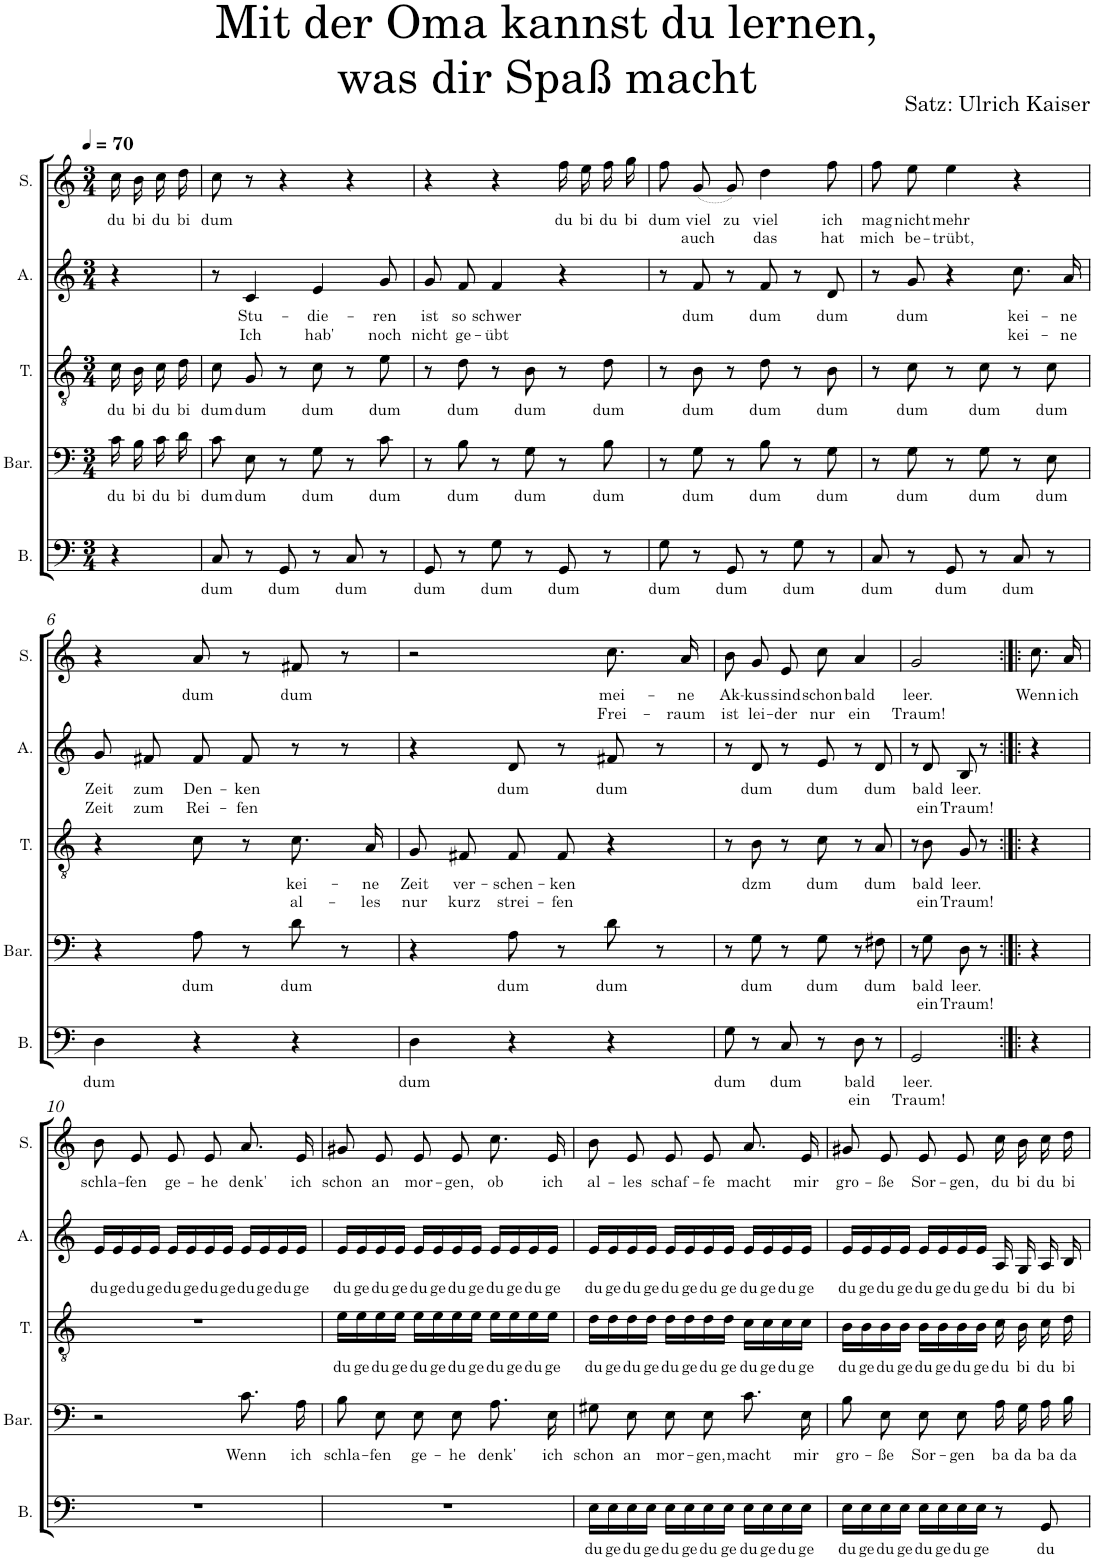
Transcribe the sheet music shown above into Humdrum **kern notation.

**kern	**text	**text	**kern	**text	**text	**kern	**text	**text	**kern	**text	**text	**kern	**text	**text
*part5	*part5	*part5	*part4	*part4	*part4	*part3	*part3	*part3	*part2	*part2	*part2	*part1	*part1	*part1
*staff5	*staff5	*staff5	*staff4	*staff4	*staff4	*staff3	*staff3	*staff3	*staff2	*staff2	*staff2	*staff1	*staff1	*staff1
*I"B.	*	*	*I"Bar.	*	*	*I"T.	*	*	*I"A.	*	*	*I"S.	*	*
*I'B.	*	*	*I'Bar.	*	*	*I'T.	*	*	*I'A.	*	*	*I'S.	*	*
*clefF4	*	*	*clefF4	*	*	*clefGv2	*	*	*clefG2	*	*	*clefG2	*	*
*k[]	*	*	*k[]	*	*	*k[]	*	*	*k[]	*	*	*k[]	*	*
*M3/4	*	*	*M3/4	*	*	*M3/4	*	*	*M3/4	*	*	*M3/4	*	*
*MM70	*	*	*MM70	*	*	*MM70	*	*	*MM70	*	*	*MM70	*	*
=1	=1	=1	=1	=1	=1	=1	=1	=1	=1	=1	=1	=1	=1	=1
!	!	!	!	!LO:LY:b	!	!	!LO:LY:b	!	!	!	!	!	!LO:LY:b	!
4r	.	.	16c\LL	du	.	16c\	du	.	4r	.	.	16cc\LL	du	.
!	!	!	!	!LO:LY:b	!	!	!LO:LY:b	!	!	!	!	!	!LO:LY:b	!
.	.	.	16B\J	bi	.	16B\	bi	.	.	.	.	16b\J	bi	.
!	!	!	!	!LO:LY:b	!	!	!LO:LY:b	!	!	!	!	!	!LO:LY:b	!
.	.	.	16c\L	du	.	16c\	du	.	.	.	.	16cc\L	du	.
!	!	!	!	!LO:LY:b	!	!	!LO:LY:b	!	!	!	!	!	!LO:LY:b	!
.	.	.	16d\JJ	bi	.	16d\	bi	.	.	.	.	16dd\JJ	bi	.
=2	=2	=2	=2	=2	=2	=2	=2	=2	=2	=2	=2	=2	=2	=2
!	!LO:LY:b	!	!	!LO:LY:b	!	!	!LO:LY:b	!	!	!	!	!	!LO:LY:b	!
8C/	dum	.	8c\L	dum	.	8c\	dum	.	8r	.	.	8cc\	dum	.
!	!	!	!	!LO:LY:b	!	!	!LO:LY:b	!	!	!LO:LY:b	!LO:LY:b	!	!	!
8r	.	.	8E\J	dum	.	8G/	dum	.	4c/	Stu-	Ich	8r	.	.
!	!LO:LY:b	!	!	!	!	!	!	!	!	!	!	!	!	!
8GG/	dum	.	8r	.	.	8r	.	.	.	.	.	4r	.	.
!	!	!	!	!LO:LY:b	!	!	!LO:LY:b	!	!	!LO:LY:b	!LO:LY:b	!	!	!
8r	.	.	8G\	dum	.	8c\	dum	.	4e/	-die-	hab'	.	.	.
!	!LO:LY:b	!	!	!	!	!	!	!	!	!	!	!	!	!
8C/	dum	.	8r	.	.	8r	.	.	.	.	.	4r	.	.
!	!	!	!	!LO:LY:b	!	!	!LO:LY:b	!	!	!LO:LY:b	!LO:LY:b	!	!	!
8r	.	.	8c\	dum	.	8e\	dum	.	8g/	-ren	noch	.	.	.
=3	=3	=3	=3	=3	=3	=3	=3	=3	=3	=3	=3	=3	=3	=3
!	!LO:LY:b	!	!	!	!	!	!	!	!	!LO:LY:b	!LO:LY:b	!	!	!
8GG/	dum	.	8r	.	.	8r	.	.	8g/	ist	nicht	4r	.	.
!	!	!	!	!LO:LY:b	!	!	!LO:LY:b	!	!	!LO:LY:b	!LO:LY:b	!	!	!
8r	.	.	8B\	dum	.	8d\	dum	.	8f/	so	ge-	.	.	.
!	!LO:LY:b	!	!	!	!	!	!	!	!	!LO:LY:b	!LO:LY:b	!	!	!
8G\	dum	.	8r	.	.	8r	.	.	4f/	schwer	-übt	4r	.	.
!	!	!	!	!LO:LY:b	!	!	!LO:LY:b	!	!	!	!	!	!	!
8r	.	.	8G\	dum	.	8B\	dum	.	.	.	.	.	.	.
!	!LO:LY:b	!	!	!	!	!	!	!	!	!	!	!	!LO:LY:b	!
8GG/	dum	.	8r	.	.	8r	.	.	4r	.	.	16ff\LL	du	.
!	!	!	!	!	!	!	!	!	!	!	!	!	!LO:LY:b	!
.	.	.	.	.	.	.	.	.	.	.	.	16ee\J	bi	.
!	!	!	!	!LO:LY:b	!	!	!LO:LY:b	!	!	!	!	!	!LO:LY:b	!
8r	.	.	8B\	dum	.	8d\	dum	.	.	.	.	16ff\L	du	.
!	!	!	!	!	!	!	!	!	!	!	!	!	!LO:LY:b	!
.	.	.	.	.	.	.	.	.	.	.	.	16gg\JJ	bi	.
=4	=4	=4	=4	=4	=4	=4	=4	=4	=4	=4	=4	=4	=4	=4
!	!LO:LY:b	!	!	!	!	!	!	!	!	!	!	!	!LO:LY:b	!
8G\	dum	.	8r	.	.	8r	.	.	8r	.	.	8ff\L	dum	.
!	!	!	!	!LO:LY:b	!	!	!LO:LY:b	!	!	!LO:LY:b	!	!	!LO:LY:b	!LO:LY:b
8r	.	.	8G\	dum	.	8B\	dum	.	8f/	dum	.	(8g\J	viel	auch
!	!LO:LY:b	!	!	!	!	!	!	!	!	!	!	!	!LO:LY:b	!
8GG/	dum	.	8r	.	.	8r	.	.	8r	.	.	8g/)	zu	.
!	!	!	!	!LO:LY:b	!	!	!LO:LY:b	!	!	!LO:LY:b	!	!	!LO:LY:b	!LO:LY:b
8r	.	.	8B\	dum	.	8d\	dum	.	8f/	dum	.	4dd\	viel	das
!	!LO:LY:b	!	!	!	!	!	!	!	!	!	!	!	!	!
8G\	dum	.	8r	.	.	8r	.	.	8r	.	.	.	.	.
!	!	!	!	!LO:LY:b	!	!	!LO:LY:b	!	!	!LO:LY:b	!	!	!LO:LY:b	!LO:LY:b
8r	.	.	8G\	dum	.	8B\	dum	.	8d/	dum	.	8ff\	ich	hat
=5	=5	=5	=5	=5	=5	=5	=5	=5	=5	=5	=5	=5	=5	=5
!	!LO:LY:b	!	!	!	!	!	!	!	!	!	!	!	!LO:LY:b	!LO:LY:b
8C/	dum	.	8r	.	.	8r	.	.	8r	.	.	8ff\L	mag	mich
!	!	!	!	!LO:LY:b	!	!	!LO:LY:b	!	!	!LO:LY:b	!	!	!LO:LY:b	!LO:LY:b
8r	.	.	8G\	dum	.	8c\	dum	.	8g/	dum	.	8ee\J	nicht	be-
!	!LO:LY:b	!	!	!	!	!	!	!	!	!	!	!	!LO:LY:b	!LO:LY:b
8GG/	dum	.	8r	.	.	8r	.	.	4r	.	.	4ee\	mehr	-trübt,
!	!	!	!	!LO:LY:b	!	!	!LO:LY:b	!	!	!	!	!	!	!
8r	.	.	8G\	dum	.	8c\	dum	.	.	.	.	.	.	.
!	!LO:LY:b	!	!	!	!	!	!	!	!	!LO:LY:b	!LO:LY:b	!	!	!
8C/	dum	.	8r	.	.	8r	.	.	8.cc\	kei-	kei-	4r	.	.
!	!	!	!	!LO:LY:b	!	!	!LO:LY:b	!	!	!	!	!	!	!
8r	.	.	8E\	dum	.	8c\	dum	.	.	.	.	.	.	.
!	!	!	!	!	!	!	!	!	!	!LO:LY:b	!LO:LY:b	!	!	!
.	.	.	.	.	.	.	.	.	16a/	-ne	-ne	.	.	.
!!LO:LB:g=z
=6	=6	=6	=6	=6	=6	=6	=6	=6	=6	=6	=6	=6	=6	=6
!	!LO:LY:b	!	!	!	!	!	!	!	!	!LO:LY:b	!LO:LY:b	!	!	!
4D\	dum	.	4r	.	.	4r	.	.	8g/	Zeit	Zeit	4r	.	.
!	!	!	!	!	!	!	!	!	!	!LO:LY:b	!LO:LY:b	!	!	!
.	.	.	.	.	.	.	.	.	8f#X/	zum	zum	.	.	.
!	!	!	!	!LO:LY:b	!	!	!	!	!	!LO:LY:b	!LO:LY:b	!	!LO:LY:b	!
4r	.	.	8A\	dum	.	8c\	.	.	8f#/	Den-	Rei-	8a/	dum	.
!	!	!	!	!	!	!	!	!	!	!LO:LY:b	!LO:LY:b	!	!	!
.	.	.	8r	.	.	8r	.	.	8f#/	-ken	-fen	8r	.	.
!	!	!	!	!LO:LY:b	!	!	!LO:LY:b	!LO:LY:b	!	!	!	!	!LO:LY:b	!
4r	.	.	8d\	dum	.	8.c\	kei-	al-	8r	.	.	8f#X/	dum	.
.	.	.	8r	.	.	.	.	.	8r	.	.	8r	.	.
!	!	!	!	!	!	!	!LO:LY:b	!LO:LY:b	!	!	!	!	!	!
.	.	.	.	.	.	16A/	-ne	-les	.	.	.	.	.	.
=7	=7	=7	=7	=7	=7	=7	=7	=7	=7	=7	=7	=7	=7	=7
!	!LO:LY:b	!	!	!	!	!	!LO:LY:b	!LO:LY:b	!	!	!	!	!	!
4D\	dum	.	4r	.	.	8G/	Zeit	nur	4r	.	.	2r	.	.
!	!	!	!	!	!	!	!LO:LY:b	!LO:LY:b	!	!	!	!	!	!
.	.	.	.	.	.	8F#X/	ver-	kurz	.	.	.	.	.	.
!	!	!	!	!LO:LY:b	!	!	!LO:LY:b	!LO:LY:b	!	!LO:LY:b	!	!	!	!
4r	.	.	8A\	dum	.	8F#/	-schen-	strei-	8d/	dum	.	.	.	.
!	!	!	!	!	!	!	!LO:LY:b	!LO:LY:b	!	!	!	!	!	!
.	.	.	8r	.	.	8F#/	-ken	-fen	8r	.	.	.	.	.
!	!	!	!	!LO:LY:b	!	!	!	!	!	!LO:LY:b	!	!	!LO:LY:b	!LO:LY:b
4r	.	.	8d\	dum	.	4r	.	.	8f#X/	dum	.	8.cc\L	mei-	Frei-
.	.	.	8r	.	.	.	.	.	8r	.	.	.	.	.
!	!	!	!	!	!	!	!	!	!	!	!	!	!LO:LY:b	!LO:LY:b
.	.	.	.	.	.	.	.	.	.	.	.	16a\Jk	-ne	-raum
=8	=8	=8	=8	=8	=8	=8	=8	=8	=8	=8	=8	=8	=8	=8
!	!LO:LY:b	!	!	!	!	!	!	!	!	!	!	!	!LO:LY:b	!LO:LY:b
8G\	dum	.	8r	.	.	8r	.	.	8r	.	.	8b/L	Ak-	ist
!	!	!	!	!LO:LY:b	!	!	!LO:LY:b	!	!	!LO:LY:b	!	!	!LO:LY:b	!LO:LY:b
8r	.	.	8G\	dum	.	8B\	dzm	.	8d/	dum	.	8g/J	-kus	lei-
!	!LO:LY:b	!	!	!	!	!	!	!	!	!	!	!	!LO:LY:b	!LO:LY:b
8C/	dum	.	8r	.	.	8r	.	.	8r	.	.	8e/L	sind	-der
!	!	!	!	!LO:LY:b	!	!	!LO:LY:b	!	!	!LO:LY:b	!	!	!LO:LY:b	!LO:LY:b
8r	.	.	8G\	dum	.	8c\	dum	.	8e/	dum	.	8cc/J	schon	nur
!	!LO:LY:b	!LO:LY:b	!	!	!	!	!	!	!	!	!	!	!LO:LY:b	!LO:LY:b
8D\	bald	ein	8r	.	.	8r	.	.	8r	.	.	4a/	bald	ein
!	!	!	!	!LO:LY:b	!	!	!LO:LY:b	!	!	!LO:LY:b	!	!	!	!
8r	.	.	8F#X\	dum	.	8A/	dum	.	8d/	dum	.	.	.	.
=9	=9	=9	=9	=9	=9	=9	=9	=9	=9	=9	=9	=9	=9	=9
!	!LO:LY:b	!LO:LY:b	!	!	!	!	!	!	!	!	!	!	!LO:LY:b	!LO:LY:b
2GG/	leer.	Traum!	8r	.	.	8r	.	.	8r	.	.	2g/	leer.	Traum!
!	!	!	!	!LO:LY:b	!LO:LY:b	!	!LO:LY:b	!LO:LY:b	!	!LO:LY:b	!LO:LY:b	!	!	!
.	.	.	8G\	bald	ein	8B\	bald	ein	8d/	bald	ein	.	.	.
!	!	!	!	!LO:LY:b	!LO:LY:b	!	!LO:LY:b	!LO:LY:b	!	!LO:LY:b	!LO:LY:b	!	!	!
.	.	.	8D\	leer.	Traum!	8G/	leer.	Traum!	8B/	leer.	Traum!	.	.	.
.	.	.	8r	.	.	8r	.	.	8r	.	.	.	.	.
=9X1:|!|:	=9X1:|!|:	=9X1:|!|:	=9X1:|!|:	=9X1:|!|:	=9X1:|!|:	=9X1:|!|:	=9X1:|!|:	=9X1:|!|:	=9X1:|!|:	=9X1:|!|:	=9X1:|!|:	=9X1:|!|:	=9X1:|!|:	=9X1:|!|:
!	!	!	!	!	!	!	!	!	!	!	!	!	!LO:LY:b	!
4r	.	.	4r	.	.	4r	.	.	4r	.	.	8.cc\L	Wenn	.
!	!	!	!	!	!	!	!	!	!	!	!	!	!LO:LY:b	!
.	.	.	.	.	.	.	.	.	.	.	.	16a\Jk	ich	.
!!LO:LB:g=z
=10	=10	=10	=10	=10	=10	=10	=10	=10	=10	=10	=10	=10	=10	=10
!	!	!	!	!	!	!	!	!	!	!LO:LY:b	!	!	!LO:LY:b	!
2.r	.	.	2r	.	.	2.r	.	.	16e/LL	du	.	8b/L	schla-	.
!	!	!	!	!	!	!	!	!	!	!LO:LY:b	!	!	!	!
.	.	.	.	.	.	.	.	.	16e/	ge	.	.	.	.
!	!	!	!	!	!	!	!	!	!	!LO:LY:b	!	!	!LO:LY:b	!
.	.	.	.	.	.	.	.	.	16e/	du	.	8e/J	-fen	.
!	!	!	!	!	!	!	!	!	!	!LO:LY:b	!	!	!	!
.	.	.	.	.	.	.	.	.	16e/JJ	ge	.	.	.	.
!	!	!	!	!	!	!	!	!	!	!LO:LY:b	!	!	!LO:LY:b	!
.	.	.	.	.	.	.	.	.	16e/LL	du	.	8e/L	ge-	.
!	!	!	!	!	!	!	!	!	!	!LO:LY:b	!	!	!	!
.	.	.	.	.	.	.	.	.	16e/	ge	.	.	.	.
!	!	!	!	!	!	!	!	!	!	!LO:LY:b	!	!	!LO:LY:b	!
.	.	.	.	.	.	.	.	.	16e/	du	.	8e/J	-he	.
!	!	!	!	!	!	!	!	!	!	!LO:LY:b	!	!	!	!
.	.	.	.	.	.	.	.	.	16e/JJ	ge	.	.	.	.
!	!	!	!	!LO:LY:b	!	!	!	!	!	!LO:LY:b	!	!	!LO:LY:b	!
.	.	.	8.c\L	Wenn	.	.	.	.	16e/LL	du	.	8.a/L	denk'	.
!	!	!	!	!	!	!	!	!	!	!LO:LY:b	!	!	!	!
.	.	.	.	.	.	.	.	.	16e/	ge	.	.	.	.
!	!	!	!	!	!	!	!	!	!	!LO:LY:b	!	!	!	!
.	.	.	.	.	.	.	.	.	16e/	du	.	.	.	.
!	!	!	!	!LO:LY:b	!	!	!	!	!	!LO:LY:b	!	!	!LO:LY:b	!
.	.	.	16A\Jk	ich	.	.	.	.	16e/JJ	ge	.	16e/Jk	ich	.
=11	=11	=11	=11	=11	=11	=11	=11	=11	=11	=11	=11	=11	=11	=11
!	!	!	!	!LO:LY:b	!	!	!LO:LY:b	!	!	!LO:LY:b	!	!	!LO:LY:b	!
2.r	.	.	8B\L	schla-	.	16e\LL	du	.	16e/LL	du	.	8g#X/L	schon	.
!	!	!	!	!	!	!	!LO:LY:b	!	!	!LO:LY:b	!	!	!	!
.	.	.	.	.	.	16e\	ge	.	16e/	ge	.	.	.	.
!	!	!	!	!LO:LY:b	!	!	!LO:LY:b	!	!	!LO:LY:b	!	!	!LO:LY:b	!
.	.	.	8E\J	-fen	.	16e\	du	.	16e/	du	.	8e/J	an	.
!	!	!	!	!	!	!	!LO:LY:b	!	!	!LO:LY:b	!	!	!	!
.	.	.	.	.	.	16e\JJ	ge	.	16e/JJ	ge	.	.	.	.
!	!	!	!	!LO:LY:b	!	!	!LO:LY:b	!	!	!LO:LY:b	!	!	!LO:LY:b	!
.	.	.	8E\L	ge-	.	16e\LL	du	.	16e/LL	du	.	8e/L	mor-	.
!	!	!	!	!	!	!	!LO:LY:b	!	!	!LO:LY:b	!	!	!	!
.	.	.	.	.	.	16e\	ge	.	16e/	ge	.	.	.	.
!	!	!	!	!LO:LY:b	!	!	!LO:LY:b	!	!	!LO:LY:b	!	!	!LO:LY:b	!
.	.	.	8E\J	-he	.	16e\	du	.	16e/	du	.	8e/J	-gen,	.
!	!	!	!	!	!	!	!LO:LY:b	!	!	!LO:LY:b	!	!	!	!
.	.	.	.	.	.	16e\JJ	ge	.	16e/JJ	ge	.	.	.	.
!	!	!	!	!LO:LY:b	!	!	!LO:LY:b	!	!	!LO:LY:b	!	!	!LO:LY:b	!
.	.	.	8.A\L	denk'	.	16e\LL	du	.	16e/LL	du	.	8.cc/L	ob	.
!	!	!	!	!	!	!	!LO:LY:b	!	!	!LO:LY:b	!	!	!	!
.	.	.	.	.	.	16e\	ge	.	16e/	ge	.	.	.	.
!	!	!	!	!	!	!	!LO:LY:b	!	!	!LO:LY:b	!	!	!	!
.	.	.	.	.	.	16e\	du	.	16e/	du	.	.	.	.
!	!	!	!	!LO:LY:b	!	!	!LO:LY:b	!	!	!LO:LY:b	!	!	!LO:LY:b	!
.	.	.	16E\Jk	ich	.	16e\JJ	ge	.	16e/JJ	ge	.	16e/Jk	ich	.
=12	=12	=12	=12	=12	=12	=12	=12	=12	=12	=12	=12	=12	=12	=12
!	!LO:LY:b	!	!	!LO:LY:b	!	!	!LO:LY:b	!	!	!LO:LY:b	!	!	!LO:LY:b	!
16E\LL	du	.	8G#X\L	schon	.	16d\LL	du	.	16e/LL	du	.	8b/L	al-	.
!	!LO:LY:b	!	!	!	!	!	!LO:LY:b	!	!	!LO:LY:b	!	!	!	!
16E\	ge	.	.	.	.	16d\	ge	.	16e/	ge	.	.	.	.
!	!LO:LY:b	!	!	!LO:LY:b	!	!	!LO:LY:b	!	!	!LO:LY:b	!	!	!LO:LY:b	!
16E\	du	.	8E\J	an	.	16d\	du	.	16e/	du	.	8e/J	-les	.
!	!LO:LY:b	!	!	!	!	!	!LO:LY:b	!	!	!LO:LY:b	!	!	!	!
16E\JJ	ge	.	.	.	.	16d\JJ	ge	.	16e/JJ	ge	.	.	.	.
!	!LO:LY:b	!	!	!LO:LY:b	!	!	!LO:LY:b	!	!	!LO:LY:b	!	!	!LO:LY:b	!
16E\LL	du	.	8E\L	mor-	.	16d\LL	du	.	16e/LL	du	.	8e/L	schaf-	.
!	!LO:LY:b	!	!	!	!	!	!LO:LY:b	!	!	!LO:LY:b	!	!	!	!
16E\	ge	.	.	.	.	16d\	ge	.	16e/	ge	.	.	.	.
!	!LO:LY:b	!	!	!LO:LY:b	!	!	!LO:LY:b	!	!	!LO:LY:b	!	!	!LO:LY:b	!
16E\	du	.	8E\J	-gen,	.	16d\	du	.	16e/	du	.	8e/J	-fe	.
!	!LO:LY:b	!	!	!	!	!	!LO:LY:b	!	!	!LO:LY:b	!	!	!	!
16E\JJ	ge	.	.	.	.	16d\JJ	ge	.	16e/JJ	ge	.	.	.	.
!	!LO:LY:b	!	!	!LO:LY:b	!	!	!LO:LY:b	!	!	!LO:LY:b	!	!	!LO:LY:b	!
16E\LL	du	.	8.c\L	macht	.	16c\LL	du	.	16e/LL	du	.	8.a/L	macht	.
!	!LO:LY:b	!	!	!	!	!	!LO:LY:b	!	!	!LO:LY:b	!	!	!	!
16E\	ge	.	.	.	.	16c\	ge	.	16e/	ge	.	.	.	.
!	!LO:LY:b	!	!	!	!	!	!LO:LY:b	!	!	!LO:LY:b	!	!	!	!
16E\	du	.	.	.	.	16c\	du	.	16e/	du	.	.	.	.
!	!LO:LY:b	!	!	!LO:LY:b	!	!	!LO:LY:b	!	!	!LO:LY:b	!	!	!LO:LY:b	!
16E\JJ	ge	.	16E\Jk	mir	.	16c\JJ	ge	.	16e/JJ	ge	.	16e/Jk	mir	.
=13	=13	=13	=13	=13	=13	=13	=13	=13	=13	=13	=13	=13	=13	=13
!	!LO:LY:b	!	!	!LO:LY:b	!	!	!LO:LY:b	!	!	!LO:LY:b	!	!	!LO:LY:b	!
16E\LL	du	.	8B\L	gro-	.	16B\LL	du	.	16e/LL	du	.	8g#X/L	gro-	.
!	!LO:LY:b	!	!	!	!	!	!LO:LY:b	!	!	!LO:LY:b	!	!	!	!
16E\	ge	.	.	.	.	16B\	ge	.	16e/	ge	.	.	.	.
!	!LO:LY:b	!	!	!LO:LY:b	!	!	!LO:LY:b	!	!	!LO:LY:b	!	!	!LO:LY:b	!
16E\	du	.	8E\J	-ße	.	16B\	du	.	16e/	du	.	8e/J	-ße	.
!	!LO:LY:b	!	!	!	!	!	!LO:LY:b	!	!	!LO:LY:b	!	!	!	!
16E\JJ	ge	.	.	.	.	16B\JJ	ge	.	16e/JJ	ge	.	.	.	.
!	!LO:LY:b	!	!	!LO:LY:b	!	!	!LO:LY:b	!	!	!LO:LY:b	!	!	!LO:LY:b	!
16E\LL	du	.	8E\L	Sor-	.	16B\LL	du	.	16e/LL	du	.	8e/L	Sor-	.
!	!LO:LY:b	!	!	!	!	!	!LO:LY:b	!	!	!LO:LY:b	!	!	!	!
16E\	ge	.	.	.	.	16B\	ge	.	16e/	ge	.	.	.	.
!	!LO:LY:b	!	!	!LO:LY:b	!	!	!LO:LY:b	!	!	!LO:LY:b	!	!	!LO:LY:b	!
16E\	du	.	8E\J	-gen	.	16B\	du	.	16e/	du	.	8e/J	-gen,	.
!	!LO:LY:b	!	!	!	!	!	!LO:LY:b	!	!	!LO:LY:b	!	!	!	!
16E\JJ	ge	.	.	.	.	16B\JJ	ge	.	16e/JJ	ge	.	.	.	.
!	!	!	!	!LO:LY:b	!	!	!LO:LY:b	!	!	!LO:LY:b	!	!	!LO:LY:b	!
8r	.	.	16A\LL	ba	.	16c\	du	.	16A/	du	.	16cc\LL	du	.
!	!	!	!	!LO:LY:b	!	!	!LO:LY:b	!	!	!LO:LY:b	!	!	!LO:LY:b	!
.	.	.	16G\J	da	.	16B\	bi	.	16G/	bi	.	16b\J	bi	.
!	!LO:LY:b	!	!	!LO:LY:b	!	!	!LO:LY:b	!	!	!LO:LY:b	!	!	!LO:LY:b	!
8GG/	du	.	16A\L	ba	.	16c\	du	.	16A/	du	.	16cc\L	du	.
!	!	!	!	!LO:LY:b	!	!	!LO:LY:b	!	!	!LO:LY:b	!	!	!LO:LY:b	!
.	.	.	16B\JJ	da	.	16d\	bi	.	16B/	bi	.	16dd\JJ	bi	.
=	=	=	=	=	=	=	=	=	=	=	=	=	=	=
*-	*-	*-	*-	*-	*-	*-	*-	*-	*-	*-	*-	*-	*-	*-
